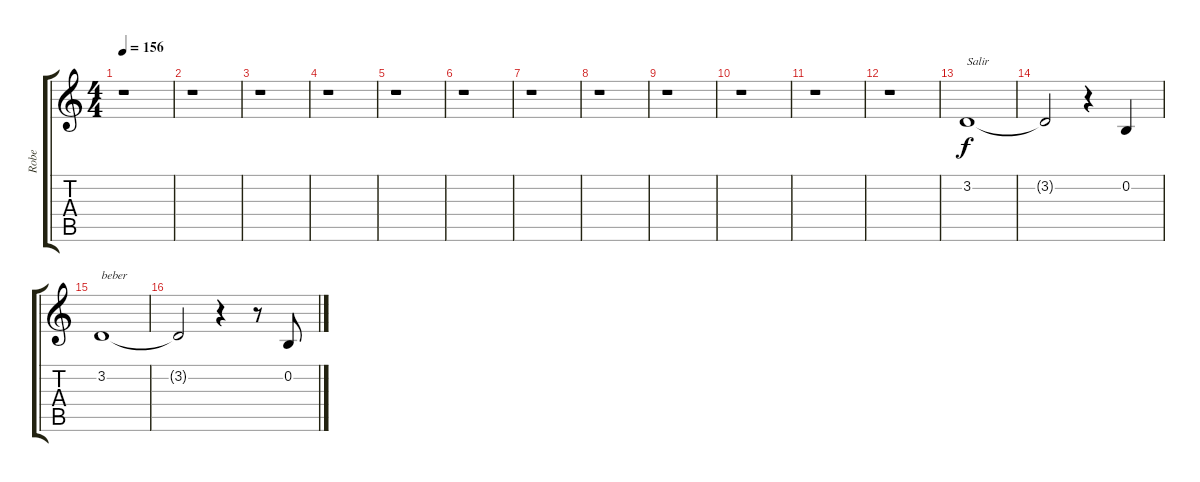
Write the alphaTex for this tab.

\track ("Robe" "Robe") {instrument voiceoohs}
\staff {score tabs}
\tuning (E4 B3 G3 D3 A2 E2) {hide}
\ts (4 4)
\tempo 156
\clef g2
\ks c
r.1{dy f} |
r.1 |
r.1 |
r.1 |
r.1 |
r.1 |
r.1 |
r.1 |
r.1 |
r.1 |
r.1 |
r.1 |
3.2.1{txt "Salir"} |
3.2{t}.2 r.4 0.2.4 |
3.2.1{txt "beber"} |
3.2{t}.2 r.4 r.8 0.2.8
